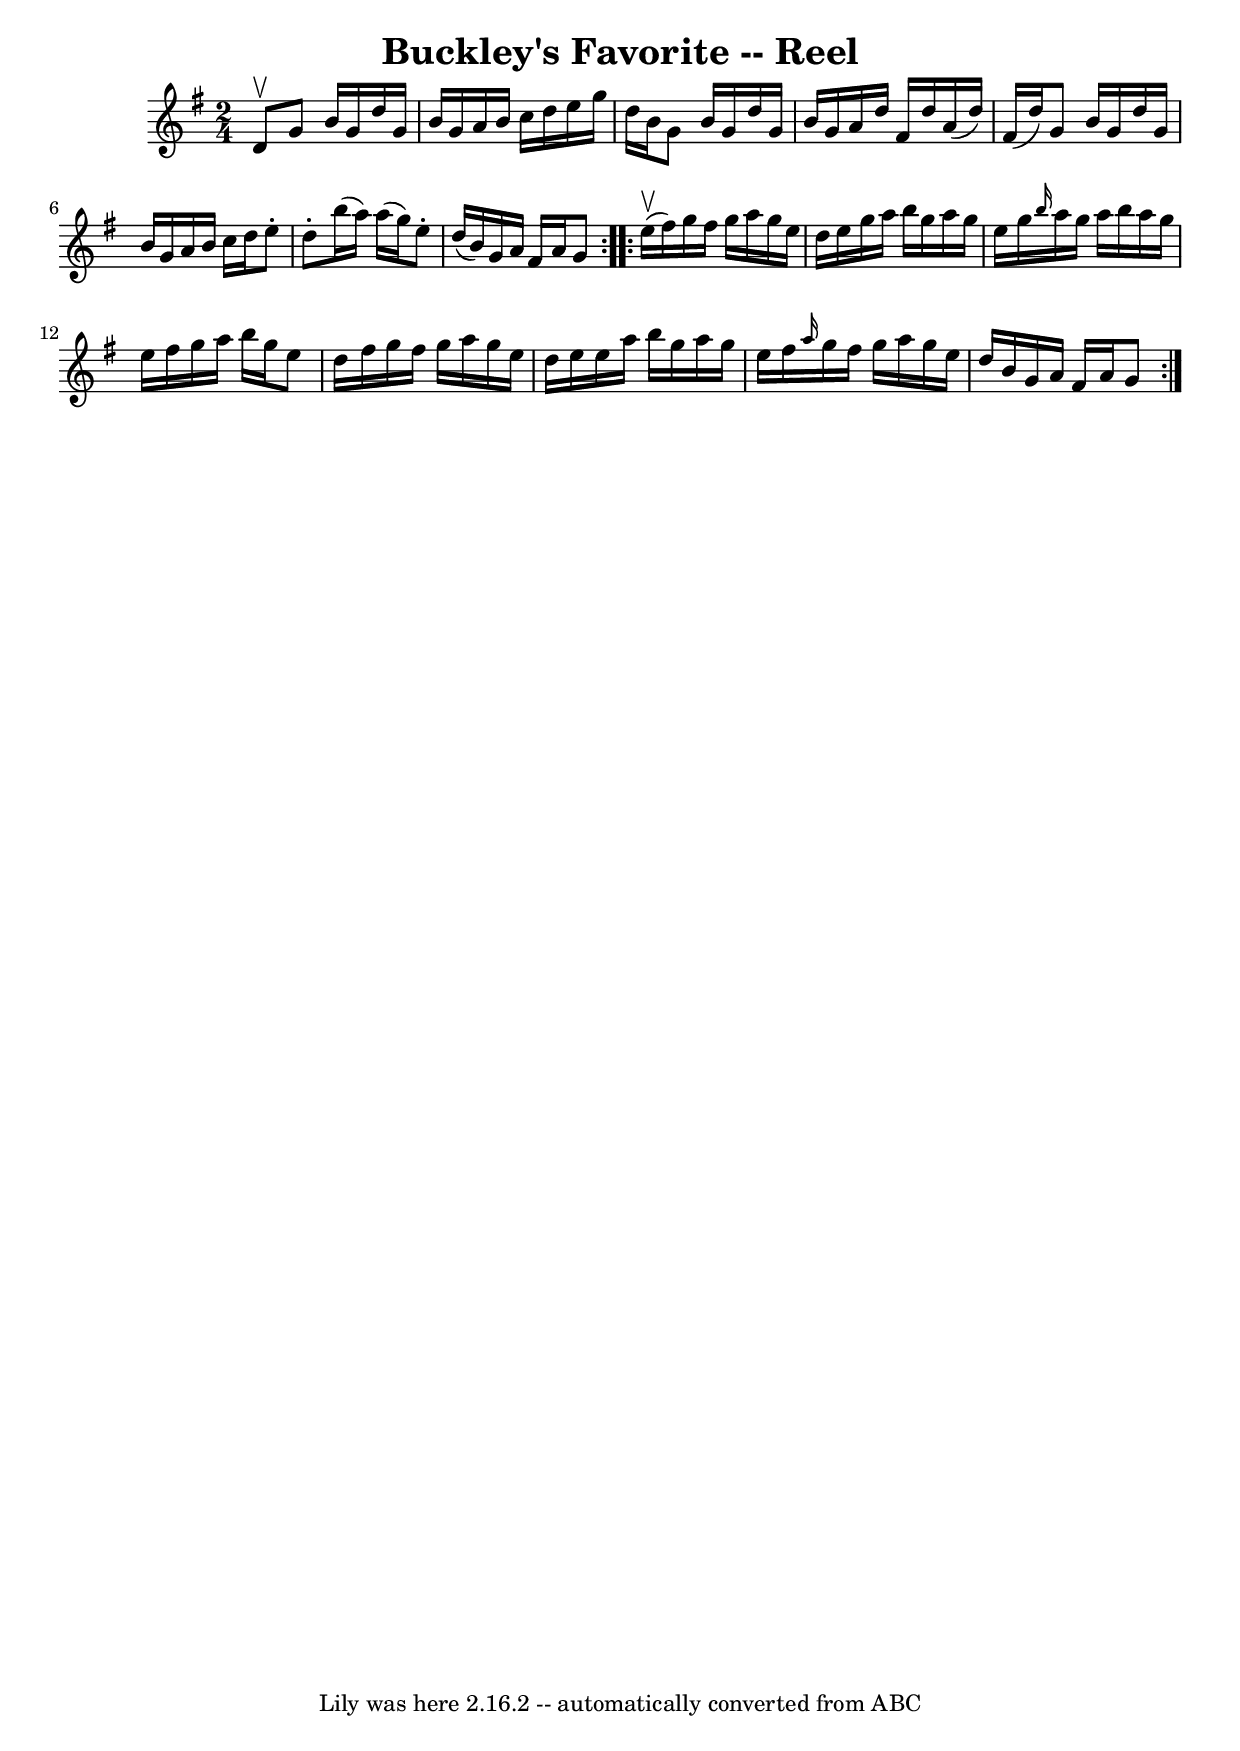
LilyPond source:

\version "2.16.2"
\include "Mammoth.ily"
\header {
  %% book = "Ryan's Mammoth Collection"
  crossRefNumber = "1"
  footnotes = ""
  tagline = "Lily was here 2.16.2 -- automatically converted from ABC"
  title = "Buckley's Favorite -- Reel"

}
voicedefault =  {



  \repeat volta 2 {

    \time 2/4 
    \key g \major
    d'8^\upbow |
    g'8 b'16 g'16 d''16   
    g'16 b'16 g'16  |
    a'16 b'16 c''16 d''16 e''16    
    g''16 d''16 b'16  |
    g'8 b'16 g'16 d''16 g'16 b'16 
    g'16  |
    a'16 d''16 fis'16 d''16 a'16 (d''16)   
    fis'16 (d''16) |
    g'8 b'16 g'16 d''16 g'16 b'16  
    g'16  |
    a'16 b'16 c''16 d''16 e''8-. d''8-. |
    
    b''16 (a''16) a''16 (g''16) e''8-. d''16 (b'16) 
    |
    g'16 a'16 fis'16 a'16 g'8  
  } 
  \repeat volta 2 {
    e''16^\upbow(fis''16) |
    g''16 fis''16 g''16 a''16 g''16   
    e''16 d''16 e''16  |
    g''16 a''16 b''16 g''16 a''16  
    g''16 e''16 g''16  |
    \grace { b''16  
	   } a''16 g''16    
    a''16 b''16 a''16 g''16 e''16 fis''16  |
    g''16 a''16 
    b''16 g''16 e''8 d''16 fis''16  |
    g''16 fis''16    
    g''16 a''16 g''16 e''16 d''16 e''16  |
    e''16 a''16   
    b''16 g''16 a''16 g''16 e''16 fis''16  |
    \grace {    
      a''16  
    } g''16 fis''16 g''16 a''16 g''16 e''16 d''16    
    b'16  |
    g'16 a'16 fis'16 a'16 g'8  
  }   

}

\score{
  <<

    \context Staff="default"
    {
      \voicedefault 
      
    }

  >>
  \layout {
    
  }
  \midi {
  }

}
